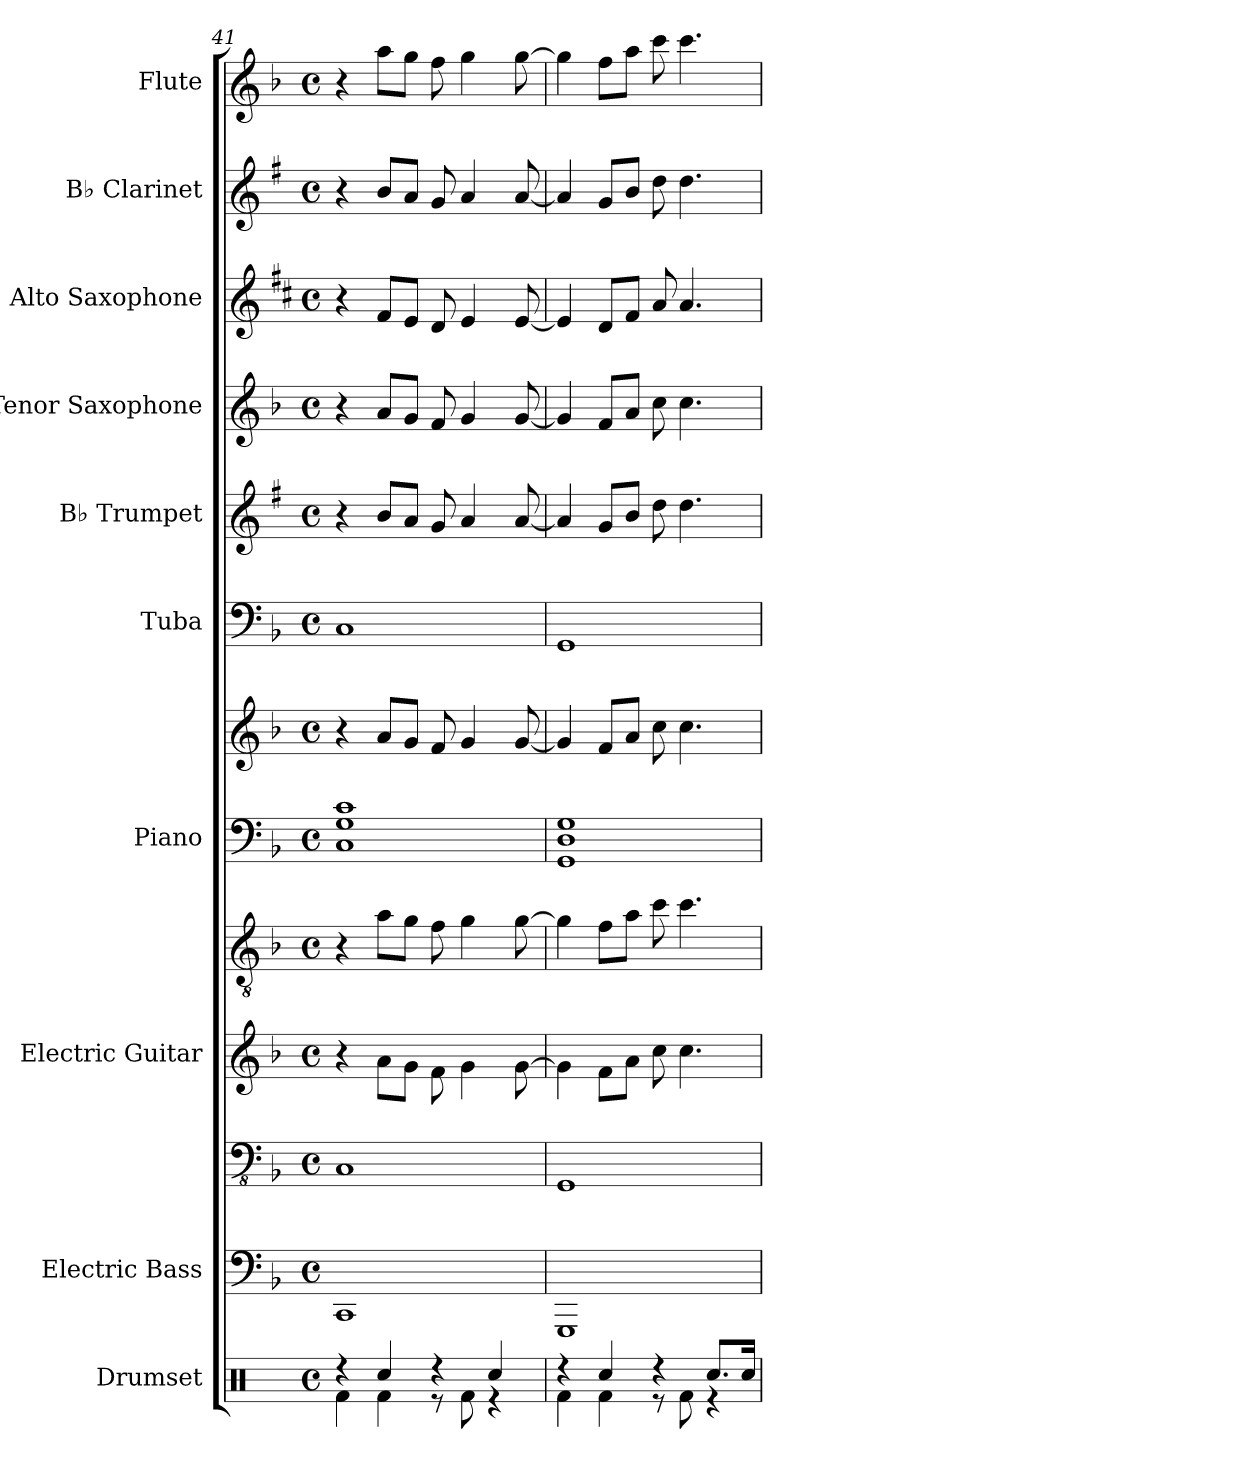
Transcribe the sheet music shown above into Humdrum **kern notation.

**kern	**kern	**kern	**kern	**kern	**kern	**kern	**kern	**kern	**kern	**kern	**kern	**kern
*part10	*part9	*part9	*part8	*part8	*part7	*part7	*part6	*part5	*part4	*part3	*part2	*part1
*staff13	*staff12	*staff11	*staff10	*staff9	*staff8	*staff7	*staff6	*staff5	*staff4	*staff3	*staff2	*staff1
*I"Drumset	*I"Electric Bass	*	*I"Electric Guitar	*	*I"Piano	*	*I"Tuba	*I"B♭ Trumpet	*I"Tenor Saxophone	*I"Alto Saxophone	*I"B♭ Clarinet	*I"Flute
*I'Drs.	*I'El. B.	*	*I'El. Guit.	*	*I'Pno.	*	*I'Tba.	*I'B♭ Tpt.	*I'T. Sax.	*I'A. Sax.	*I'B♭ Cl.	*I'Fl.
*clefX	*	*clefFv4	*	*clefGv2	*clefF4	*clefG2	*clefF4	*clefG2	*clefG2	*clefG2	*clefG2	*clefG2
*	*	*	*	*	*	*	*	*ITrd1c2	*ITrd8c14	*ITrd5c9	*ITrd1c2	*
*k[]	*k[b-]	*k[b-]	*k[b-]	*k[b-]	*k[b-]	*k[b-]	*k[b-]	*k[b-]	*k[b-]	*k[b-]	*k[b-]	*k[b-]
*M4/4	*M4/4	*M4/4	*M4/4	*M4/4	*M4/4	*M4/4	*M4/4	*M4/4	*M4/4	*M4/4	*M4/4	*M4/4
*met(c)	*met(c)	*met(c)	*met(c)	*met(c)	*met(c)	*met(c)	*met(c)	*met(c)	*met(c)	*met(c)	*met(c)	*met(c)
=41	=41	=41	=41	=41	=41	=41	=41	=41	=41	=41	=41	=41
*^	*	*	*	*	*	*	*	*	*	*	*	*
4r	4Rf\	1CC	1CC	4r	4r	1C 1G 1c	4r	1C	4r	4r	4r	4r	4r
4Rcc/	4Rf\	.	.	8a\L	8a\L	.	8a/L	.	8a/L	8A/L	8A/L	8a/L	8aa\L
.	.	.	.	8g\J	8g\J	.	8g/J	.	8g/J	8G/J	8G/J	8g/J	8gg\J
4r	8r	.	.	8f\	8f\	.	8f/	.	8f/	8F/	8F/	8f/	8ff\
.	8Rf\	.	.	4g\	4g\	.	4g/	.	4g/	4G/	4G/	4g/	4gg\
4Rcc/	4r	.	.	.	.	.	.	.	.	.	.	.	.
.	.	.	.	[8g\	[8g\	.	[8g/	.	[8g/	[8G/	[8G/	[8g/	[8gg\
!!LO:PB:g=z
=42	=42	=42	=42	=42	=42	=42	=42	=42	=42	=42	=42	=42	=42
4r	4Rf\	1GGG	1GGG	4g\]	4g\]	1GG 1D 1G	4g/]	1GG	4g/]	4G/]	4G/]	4g/]	4gg\]
4Rcc/	4Rf\	.	.	8f\L	8f\L	.	8f/L	.	8f/L	8F/L	8F/L	8f/L	8ff\L
.	.	.	.	8a\J	8a\J	.	8a/J	.	8a/J	8A/J	8A/J	8a/J	8aa\J
4r	8r	.	.	8cc\	8cc\	.	8cc\	.	8cc\	8c\	8c/	8cc\	8ccc\
.	8Rf\	.	.	4.cc\	4.cc\	.	4.cc\	.	4.cc\	4.c\	4.c/	4.cc\	4.ccc\
8.Rcc/L	4r	.	.	.	.	.	.	.	.	.	.	.	.
16Rcc/Jk	.	.	.	.	.	.	.	.	.	.	.	.	.
*v	*v	*	*	*	*	*	*	*	*	*	*	*	*
=	=	=	=	=	=	=	=	=	=	=	=	=
*-	*-	*-	*-	*-	*-	*-	*-	*-	*-	*-	*-	*-
